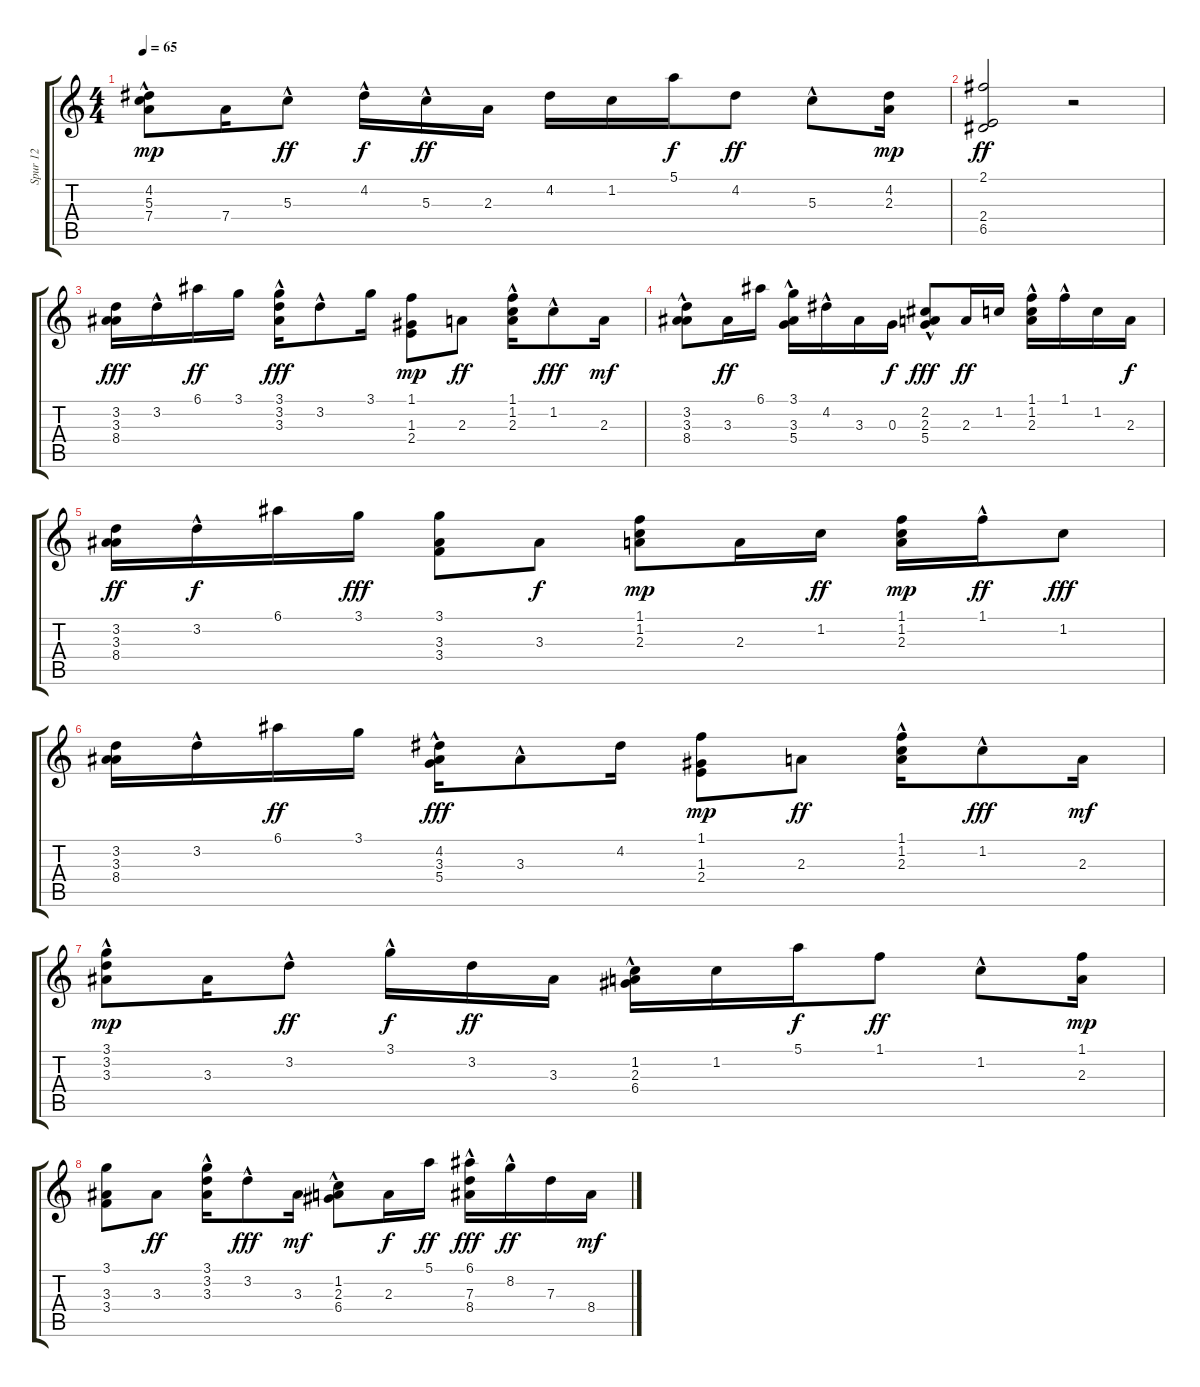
\track ("Spur 12" "Spur 12") {instrument acousticguitarsteel}
\staff {score tabs}
\tuning (E4 B3 G3 D3 A2 E2) {hide}
\ts (4 4)
\tempo 65
\clef g2
\ks c
(4.2 5.3{hac} 7.4).8{dy mp} 7.4.16 5.3{hac}.8{dy ff} 4.2{hac}.16{dy f} 5.3{hac}.16{dy ff} 2.3.16 4.2.16 1.2.16 5.1.16{dy f} 4.2.8{dy ff} 5.3{hac}.8 (4.2 2.3).16{dy mp} |
(2.1 2.4 6.5).2{dy ff} r.2 |
(3.2 3.3 8.4).16{dy fff instrument acousticguitarsteel} 3.2{hac}.16 6.1.16{dy ff} 3.1.16 (3.1{hac} 3.2 3.3).16{dy fff} 3.2{hac}.8 3.1.16 (1.1 1.3 2.4).8{dy mp} 2.3.8{dy ff} (1.1 1.2 2.3{hac}).16 1.2{hac}.8{dy fff} 2.3.16{dy mf} |
(3.2 3.3 8.4{hac}).8 3.3.16{dy ff} 6.1.16 (3.1 3.3 5.4{hac}).16 4.2{hac}.16 3.3.16 0.3.16{dy f} (2.2 2.3 5.4{hac}).8{dy fff} 2.3.16{dy ff} 1.2.16 (1.1 1.2 2.3{hac}).16 1.1{hac}.16 1.2.16 2.3.16{dy f} |
(3.2 3.3 8.4).16{dy ff} 3.2{hac}.16{dy f} 6.1.16 3.1.16{dy fff} (3.1 3.3 3.4).8 3.3.8{dy f} (1.1 1.2 2.3).8{dy mp} 2.3.16 1.2.16{dy ff} (1.1 1.2 2.3).16{dy mp} 1.1{hac}.16{dy ff} 1.2.8{dy fff} |
(3.2 3.3 8.4).16 3.2{hac}.16 6.1.16{dy ff} 3.1.16 (4.2{hac} 3.3 5.4).16{dy fff} 3.3{hac}.8 4.2.16 (1.1 1.3 2.4).8{dy mp} 2.3.8{dy ff} (1.1 1.2 2.3{hac}).16 1.2{hac}.8{dy fff} 2.3.16{dy mf} |
(3.1 3.2{hac} 3.3).8{dy mp instrument acousticguitarsteel} 3.3.16 3.2{hac}.8{dy ff} 3.1{hac}.16{dy f} 3.2.16{dy ff} 3.3.16 (1.2 2.3{hac} 6.4).16 1.2.16 5.1.16{dy f} 1.1.8{dy ff} 1.2{hac}.8 (1.1 2.3).16{dy mp} |
(3.1 3.3 3.4).8 3.3.8{dy ff} (3.1 3.2 3.3{hac}).16 3.2{hac}.8{dy fff} 3.3.16{dy mf} (1.2 2.3 6.4{hac}).8 2.3.16{dy f} 5.1.16{dy ff} (6.1 7.3 8.4{hac}).16{dy fff} 8.2{hac}.16{dy ff} 7.3.16 8.4.16{dy mf}
